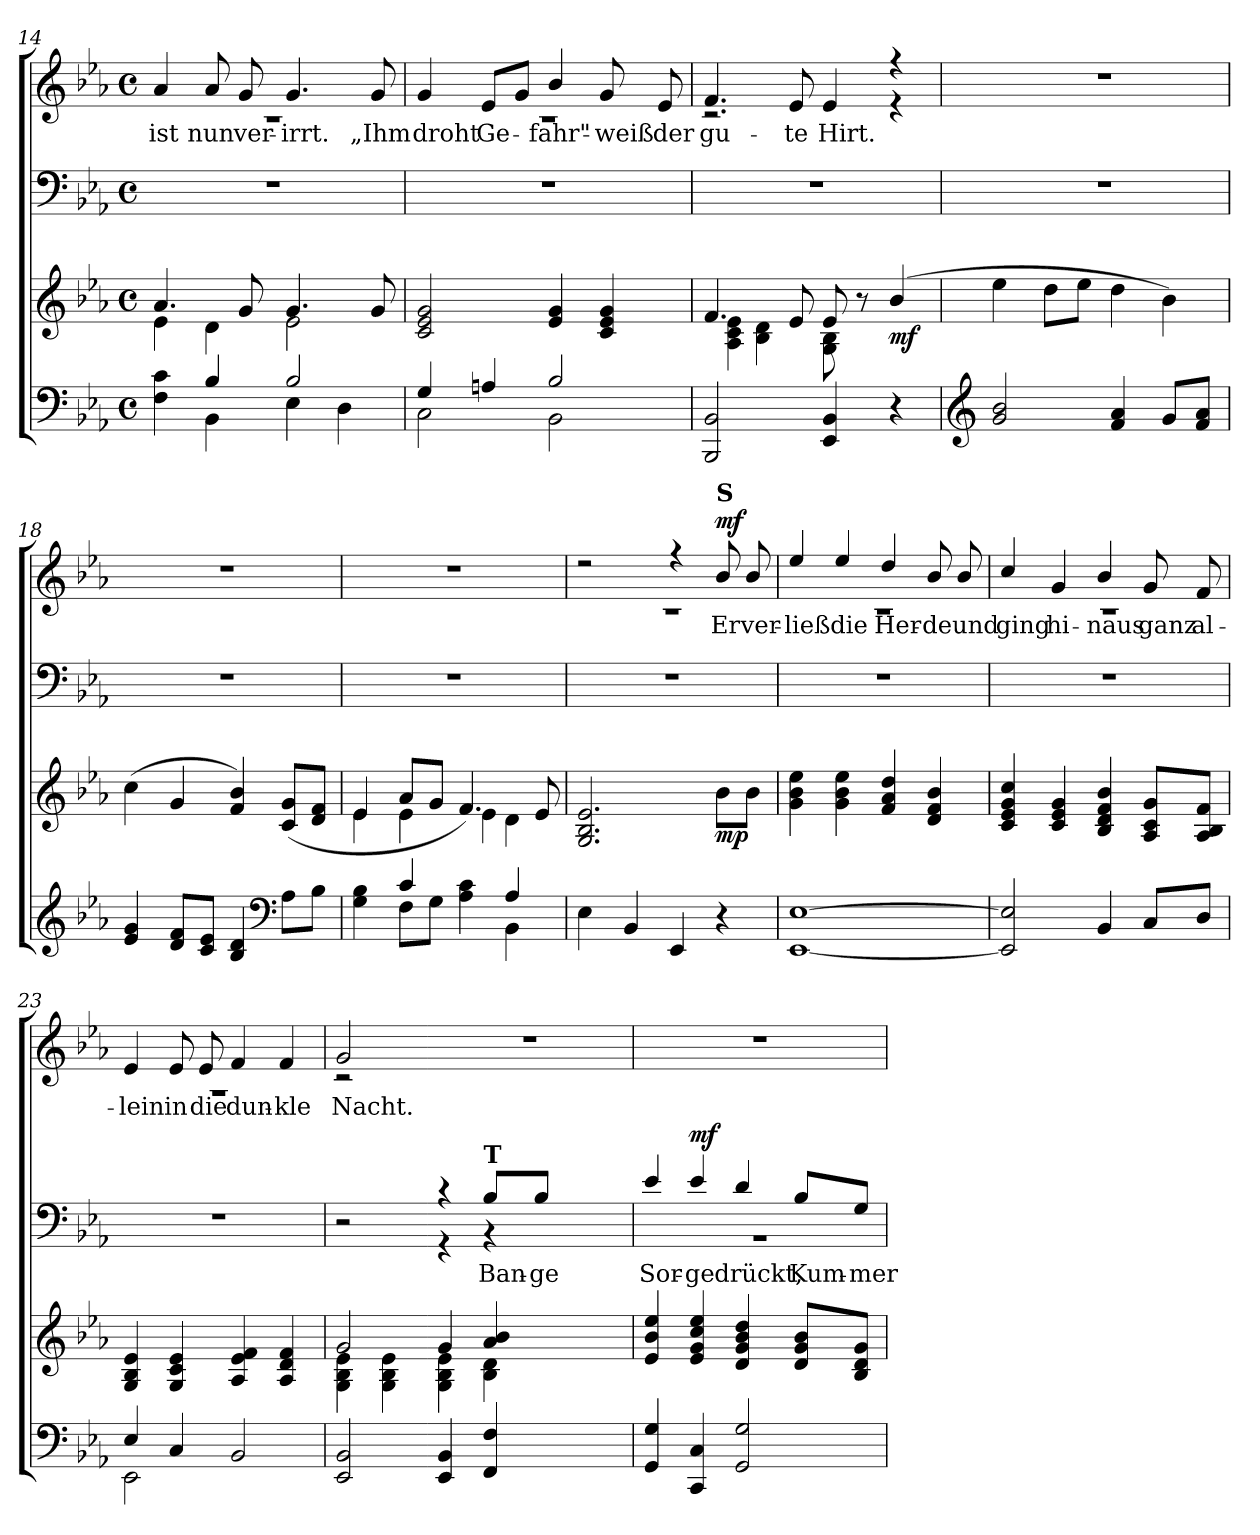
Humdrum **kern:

**kern	**kern	**dynam	**kern	**text	**dynam	**kern	**text	**dynam
*part3	*part3	*part3	*part2	*part2	*part2	*part1	*part1	*part1
*staff4	*staff3	*staff3/4	*staff2	*staff2	*staff2	*staff1	*staff1	*staff1
*clefF4	*clefG2	*	*clefF4	*	*	*clefG2	*	*
*k[b-e-a-]	*k[b-e-a-]	*	*k[b-e-a-]	*	*	*k[b-e-a-]	*	*
*c:	*c:	*	*c:	*	*	*c:	*	*
*M4/4	*M4/4	*	*M4/4	*	*	*M4/4	*	*
*met(c)	*met(c)	*	*met(c)	*	*	*met(c)	*	*
=14	=14	=14	=14	=14	=14	=14	=14	=14
*^	*^	*	*	*	*	*	*	*
!	!	!	!	!	!	!	!	!	!LO:LY:b	!
*	*	*	*	*	*	*	*	*^	*	*
4ryy	4F\ 4c\	4.a-/	4e-\	.	1r	.	.	4a-/	1rc	ist	.
!	!	!	!	!	!	!	!	!	!	!LO:LY:b	!
4B-/	4BB-\	.	4d\	.	.	.	.	8a-/	.	nun	.
!	!	!	!	!	!	!	!	!	!	!LO:LY:b	!
.	.	8g/	.	.	.	.	.	8g/	.	ver-	.
!	!	!	!	!	!	!	!	!	!	!LO:LY:b	!
2B-/	4E-\	4.g/	2e-\	.	.	.	.	4.g/	.	-irrt.	.
.	4D\	.	.	.	.	.	.	.	.	.	.
!	!	!	!	!	!	!	!	!	!	!LO:LY:b	!
.	.	8g/	.	.	.	.	.	8g/	.	„Ihm	.
*	*	*v	*v	*	*	*	*	*	*	*	*
=15	=15	=15	=15	=15	=15	=15	=15	=15	=15	=15
!	!	!	!	!	!	!	!	!	!LO:LY:b	!
4G/	2C\	2c/ 2e-/ 2g/	.	1r	.	.	4g/	1rc	droht	.
!	!	!	!	!	!	!	!	!	!LO:LY:b	!
4An/	.	.	.	.	.	.	8e-/L	.	Ge-	.
.	.	.	.	.	.	.	8g/J	.	.	.
!	!	!	!	!	!	!	!	!	!LO:LY:b	!
2B-/	2BB-\	4e-/ 4g/	.	.	.	.	4b-/	.	-fahr"-	.
!	!	!	!	!	!	!	!	!	!LO:LY:b	!
.	.	4c/ 4e-/ 4g/	.	.	.	.	8g/	.	-weiß	.
!	!	!	!	!	!	!	!	!	!LO:LY:b	!
.	.	.	.	.	.	.	8e-/	.	der	.
*v	*v	*	*	*	*	*	*	*	*	*
=16	=16	=16	=16	=16	=16	=16	=16	=16	=16
*	*^	*	*	*	*	*	*	*	*
!	!	!	!	!	!	!	!	!	!LO:LY:b	!
2BBB-/ 2BB-/	4.f/	4A-\ 4c\ 4e-\	.	1r	.	.	4.f/	2.rc	gu-	.
.	.	4B-\ 4d\	.	.	.	.	.	.	.	.
!	!	!	!	!	!	!	!	!	!LO:LY:b	!
.	8e-/	.	.	.	.	.	8e-/	.	-te	.
!	!	!	!	!	!	!	!	!	!LO:LY:b	!
4EE-/ 4BB-/	8e-/	8G\ 8B-\	.	.	.	.	4e-/	.	Hirt.	.
.	8ra	4.ryy	.	.	.	.	.	.	.	.
!	!	!	!LO:DY:b	!	!	!	!	!	!	!
4r	(4b-/	.	mf	.	.	.	4r	4r	.	.
*	*v	*v	*	*	*	*	*v	*v	*	*
!!LO:PB:g=z
=17	=17	=17	=17	=17	=17	=17	=17	=17
*clefG2	*	*	*	*	*	*	*	*
2g/ 2b-/	4ee-\	.	1r	.	.	1r	.	.
.	8dd\L	.	.	.	.	.	.	.
.	8ee-\J	.	.	.	.	.	.	.
4f/ 4a-/	4dd\	.	.	.	.	.	.	.
8g/L	4b-\)	.	.	.	.	.	.	.
8f/ 8a-/J	.	.	.	.	.	.	.	.
=18	=18	=18	=18	=18	=18	=18	=18	=18
4e-/ 4g/	(>4cc\	.	1r	.	.	1r	.	.
8d/ 8f/L	4g/	.	.	.	.	.	.	.
8c/ 8e-/J	.	.	.	.	.	.	.	.
4B-/ 4d/	4f/ 4b-/)	.	.	.	.	.	.	.
*clefF4	*	*	*	*	*	*	*	*
8A-\L	(>8c/ 8g/L	.	.	.	.	.	.	.
8B-\J	8d/ 8f/J	.	.	.	.	.	.	.
=19	=19	=19	=19	=19	=19	=19	=19	=19
*^	*^	*	*	*	*	*	*	*
4ryy	4G\ 4B-\	4e-/	4e-\	.	1r	.	.	1r	.	.
4c/	8F\L	8a-/L	4e-\	.	.	.	.	.	.	.
.	8G\J	8g/J	.	.	.	.	.	.	.	.
4ryy	4A-\ 4c\	4.f/)	4e-\	.	.	.	.	.	.	.
4A-/	4BB-\	.	4d\	.	.	.	.	.	.	.
.	.	8e-/	.	.	.	.	.	.	.	.
*v	*v	*	*	*	*	*	*	*	*	*
*	*v	*v	*	*	*	*	*	*	*
!!LO:LB:g=z
=20	=20	=20	=20	=20	=20	=20	=20	=20
*	*	*	*	*	*	*^	*	*
4E-\	2.G/ 2.B-/ 2.e-/	.	1r	.	.	2r	1rc	.	.
4BB-/	.	.	.	.	.	.	.	.	.
4EE-/	.	.	.	.	.	4r	.	.	.
!	!	!	!	!	!	!LO:TX:a:B:t=S	!	!	!
!	!	!LO:DY:b	!	!	!	!	!	!LO:LY:b	!LO:DY:b
4r	8b-\L	mp	.	.	.	8b-/	.	Er	mf
!	!	!	!	!	!	!	!	!LO:LY:b	!
.	8b-\J	.	.	.	.	8b-/	.	ver-	.
=21	=21	=21	=21	=21	=21	=21	=21	=21	=21
!	!	!	!	!	!	!	!	!LO:LY:b	!
[1EE- [1E-	4g\ 4b-\ 4ee-\	.	1r	.	.	4ee-/	1rc	-ließ	.
!	!	!	!	!	!	!	!	!LO:LY:b	!
.	4g\ 4b-\ 4ee-\	.	.	.	.	4ee-/	.	die	.
!	!	!	!	!	!	!	!	!LO:LY:b	!
.	4f/ 4a-/ 4dd/	.	.	.	.	4dd/	.	Her-	.
!	!	!	!	!	!	!	!	!LO:LY:b	!
.	4d/ 4f/ 4b-/	.	.	.	.	8b-/	.	-de	.
!	!	!	!	!	!	!	!	!LO:LY:b	!
.	.	.	.	.	.	8b-/	.	und	.
=22	=22	=22	=22	=22	=22	=22	=22	=22	=22
!	!	!	!	!	!	!	!	!LO:LY:b	!
2EE-/] 2E-/]	4c/ 4e-/ 4g/ 4cc/	.	1r	.	.	4cc/	1rc	ging	.
!	!	!	!	!	!	!	!	!LO:LY:b	!
.	4c/ 4e-/ 4g/	.	.	.	.	4g/	.	hi-	.
!	!	!	!	!	!	!	!	!LO:LY:b	!
4BB-/	4B-/ 4d/ 4f/ 4b-/	.	.	.	.	4b-/	.	-naus	.
!	!	!	!	!	!	!	!	!LO:LY:b	!
8C/L	8A-/ 8c/ 8g/L	.	.	.	.	8g/	.	ganz	.
!	!	!	!	!	!	!	!	!LO:LY:b	!
8D/J	8A-/ 8B-/ 8f/J	.	.	.	.	8f/	.	al-	.
=23	=23	=23	=23	=23	=23	=23	=23	=23	=23
*^	*	*	*	*	*	*	*	*	*
!	!	!	!	!	!	!	!	!	!LO:LY:b	!
4E-/	2EE-\	4G/ 4B-/ 4e-/	.	1r	.	.	4e-/	1rA	-lein	.
!	!	!	!	!	!	!	!	!	!LO:LY:b	!
4C/	.	4G/ 4c/ 4e-/	.	.	.	.	8e-/	.	in	.
!	!	!	!	!	!	!	!	!	!LO:LY:b	!
.	.	.	.	.	.	.	8e-/	.	die	.
!	!	!	!	!	!	!	!	!	!LO:LY:b	!
2BB-/	2ryy	4A-/ 4e-/ 4f/	.	.	.	.	4f/	.	dun-	.
!	!	!	!	!	!	!	!	!	!LO:LY:b	!
.	.	4A-/ 4d/ 4f/	.	.	.	.	4f/	.	-kle	.
*v	*v	*	*	*	*	*	*	*	*	*
=23X1	=23X1	=23X1	=23X1	=23X1	=23X1	=23X1	=23X1	=23X1	=23X1
*	*^	*	*	*	*	*	*	*	*
!	!	!	!	!	!	!	!	!	!LO:LY:b	!
2EE-/ 2BB-/	2g/	4G\ 4B-\ 4e-\	.	2r	.	.	2g/	2rc	Nacht.	.
.	.	4G\ 4B-\ 4e-\	.	.	.	.	.	.	.	.
*	*	*	*	*	*	*	*v	*v	*	*
!!LO:LB:g=z
=24-	=24-	=24-	=24-	=24-	=24-	=24-	=24-	=24-	=24-
*	*	*	*	*^	*	*	*	*	*
4EE-/ 4BB-/	4g/	4G\ 4B-\ 4e-\	.	4r	4r	.	.	1r	.	.
!	!	!	!	!LO:TX:a:B:t=T	!	!	!	!	!	!
!	!	!	!	!	!	!LO:LY:b	!	!	!	!
4FF/ 4F/	4a-/ 4b-/	4B-\ 4d\	.	8B-/L	4r	Ban-	.	.	.	.
!	!	!	!	!	!	!LO:LY:b	!	!	!	!
.	.	.	.	8B-/J	.	-ge	.	.	.	.
2ryy	2ryy	2ryy	.	2ryy	2ryy	.	.	.	.	.
=25	=25	=25	=25	=25	=25	=25	=25	=25	=25	=25
!	!	!	!	!	!	!LO:LY:b	!	!	!	!
*	*v	*v	*	*	*	*	*	*	*	*
4GG/ 4G/	4e-/ 4b-/ 4ee-/	.	4e-/	1rBB	Sor-	.	1r	.	.
!	!	!	!	!	!LO:LY:b	!LO:DY:b	!	!	!
4CC/ 4C/	4e-/ 4g/ 4cc/ 4ee-/	.	4e-/	.	-ge	mf	.	.	.
!	!	!	!	!	!LO:LY:b	!	!	!	!
2GG/ 2G/	4d/ 4g/ 4b-/ 4dd/	.	4d/	.	drückt,	.	.	.	.
!	!	!	!	!	!LO:LY:b	!	!	!	!
.	8d/ 8g/ 8b-/L	.	8B-/L	.	Kum-	.	.	.	.
!	!	!	!	!	!LO:LY:b	!	!	!	!
.	8B-/ 8d/ 8g/J	.	8G/J	.	-mer	.	.	.	.
*	*	*	*v	*v	*	*	*	*	*
=	=	=	=	=	=	=	=	=
*-	*-	*-	*-	*-	*-	*-	*-	*-
